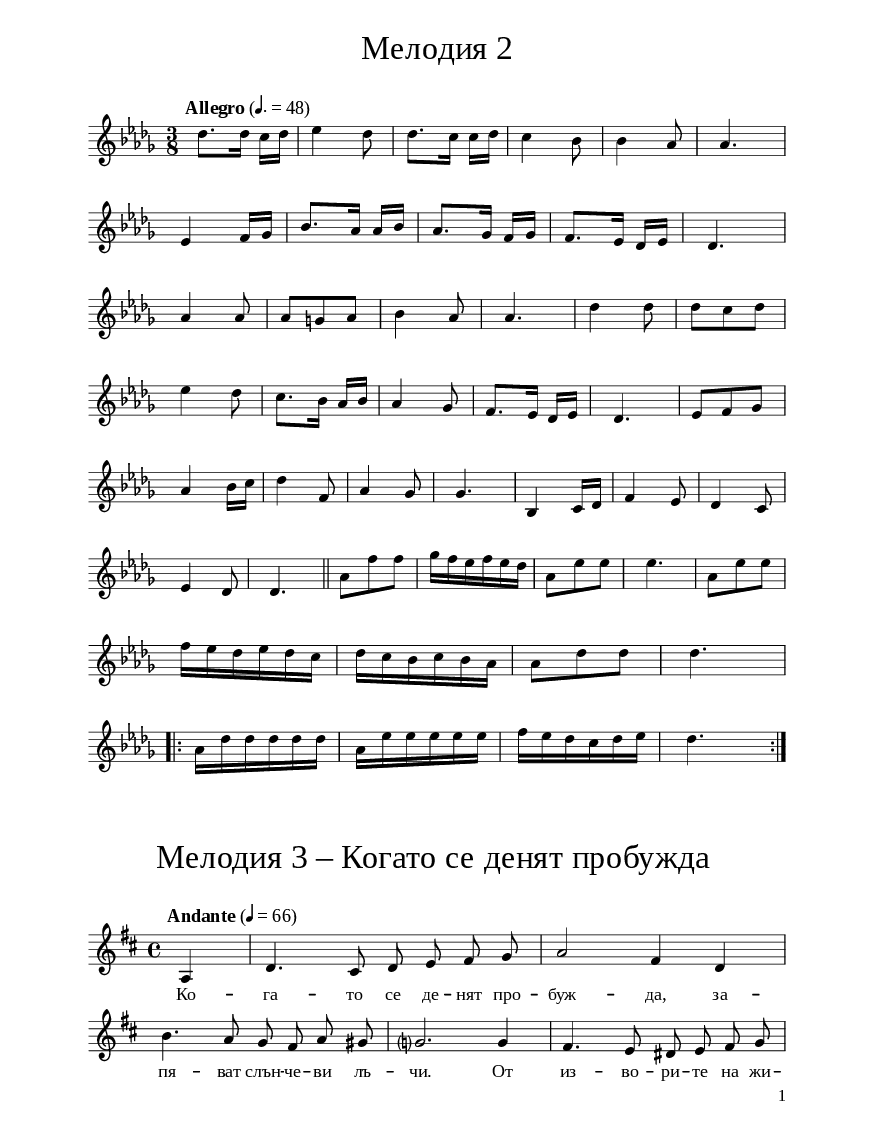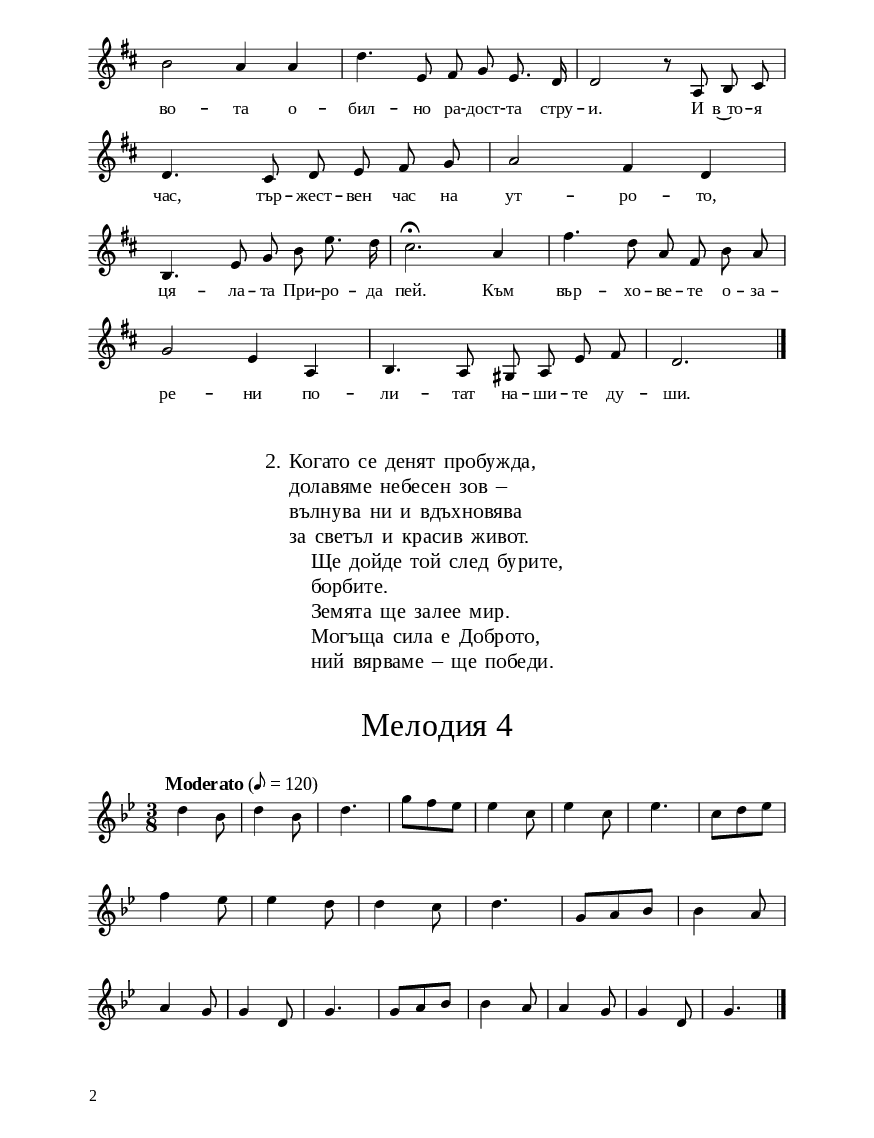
\version "2.24.2"

% include paper part and global functions
\include "include/globals.ily"

\bookpart {
  \label #'ref186
  \tocItem \markup "Мелодия 2"
  \paper {
    print-all-headers = ##t
    print-page-number = ##t
    print-first-page-number = ##t

    % put page numbers on the bottom
    oddHeaderMarkup = \markup ""
    evenHeaderMarkup = \markup ""
    oddFooterMarkup = \markup
    \fill-line {
      ""
      \if \should-print-page-number \fromproperty #'page:page-number-string
    }
    evenFooterMarkup = \markup
    \fill-line {
      \if \should-print-page-number \fromproperty #'page:page-number-string
      ""
    }

    left-margin = 1.5\cm
    right-margin = 1.5\cm
    top-margin = 1.6\cm
    bottom-margin = 1.2\cm
    ragged-bottom = ##t % do not spread the staves to fill the whole vertical space

    % change distance between staves
    system-system-spacing =
    #'((basic-distance . 9)
       (minimum-distance . 6)
       (padding . 1)
       (stretchability . 12))
  }

  \score {
    \include "include/score-layout.ily"

    \new Voice \absolute {
      \clef treble
      \key des \major
      \time 3/8
      \tempoFunc "Allegro" 4. "48"
      des''8. [des''16] c''16 [des''16]
      | % 2
      es''4 des''8 | % 3
      des''8. c''16 c''16 [des''16]
      | % 4
      c''4 bes'8  | % 5
      bes'4  as'8 | % 6
      as'4. \break| % 7
      es'4  f'16  ges'16  | % 8
      bes'8.  [as'16 ] as'16 bes'16  | % 9
      as'8.  [ges'16]  f'16  ges'16 |
      f'8.  [es'16]  des'16  es'16 | % 11
      des'4. \break | % 12
      as'4  as'8  | % 13
      as'8  g'8  as'8 | % 14
      bes'4  as'8  | % 15
      as'4.| % 16
      des''4 des ''8 | % 17
      des''8 c''8 des''8 \break | % 18
      es''4 des''8  | % 19
      c''8. [bes'16]  as'16 bes'16 |
      as'4  ges'8   | % 21
      f'8.  [es'16]  des'16  es'16 | % 22
      des'4. |
      es'8  f'8  ges'8 \break| % 24
      as'4 bes'16 c''16  | % 25
      des''4  f'8 | % 26
      as'4  ges'8 |  % 27
      ges'4. | % 28
      bes4  c'16  des'16   | % 29
      f'4  es'8  |
      des'4  c'8  \break | % 31
      es'4  des'8 | % 32
      des'4. |  \bar "||" % 33
      as'8 f''8 f''8 | % 34
      ges''16 f''16 es''16 f''16
      es''16 des''16  | % 35
      as'8 es''8 es''8 | % 36
      es''4.  | % 37
      as'8 es''8 es''8   | \break  % 38
      f''16 es''16 des''16 es''16
      des''16 c''16 | % 39
      des''16 c''16 bes'16 c''16
      bes'16  as'16 |
      as'8 des''8 des''8 | % 41
      des''4.  | \break  % 42
      \bar ".|:-|" as'16 des''16 des''16 des''16
      des''16 des''16  | % 43
      as'16 es''16 es''16 es''16
      es''16 es''16  | % 44
      f''16 es''16 des''16 c''16
      des''16 es''16 | % 45
      des''4. \bar ":|."
    }

    \addlyrics {}

    \header {
      title = \titleFunc "Мелодия 2" " Melodija 2 – V radostta na denja"
    }

    \midi{}

  } % score


  \label #'ref188
  \tocItem \markup "Мелодия 3 – Когато се денят пробужда"
  \score {
    \include "include/score-layout.ily"

    \new Voice \relative c' {
      \clef treble
      \key d \major
      \time 4/4
      \tempoFunc "Andante" 4 "66"
      \autoBeamOff
      \partial 4
      a4 | d4. cis8 d8 e8 fis8 g8 | a2 fis4 d4 | \break

      b'4. a8 g fis a gis |g?2. g4 | fis4. e8 dis e fis g | \break

      b2 a4 a |d4. e,8 fis8 g8 e8. d16 | d2 r8 a8 b8 cis8 | \break

      d4. cis8 d e fis g | a2 fis4 d4 | \break

      b4. e8 g b e8. d16 | cis2.\fermata a4 | fis'4. d8 a fis b a \break |

      g2 e4 a,4 | b4. a8 gis a e'8 fis | d2 . \bar "|." \break
    }


    \addlyrics {
      Ко -- га -- то се де -- нят про -- буж -- да,
      за -- пя -- ват слън -- че -- ви лъ -- чи.
      От из -- во -- ри -- те на жи -- во -- та
      о -- бил -- но ра -- дост -- та стру -- и.
      И в~то -- я час, тър -- жест -- вен час на ут -- ро -- то,
      ця -- ла -- та При -- ро -- да пей.
      Към вър -- хо -- ве -- те о -- за -- ре -- ни
      по -- ли -- тат на -- ши -- те ду -- ши.}

      \header {
        title = \titleFunc "Мелодия 3 – Когато се денят пробужда " "Melodija – Kogato se denjat probužda"
      }

      \midi{}

    } % score

    \markup \fontsize #bgCoupletFontSize {
      \hspace #17
      \override #`(baseline-skip . ,bgCoupletBaselineSkip)
      \column {
        \line {   2. Когато се денят пробужда,}
        \line {   "   " долавяме небесен зов – }
        \line {   "   " вълнува ни и вдъхновява}
        \line {   "   " за светъл и красив живот.}
        \line {   "       " Ще дойде той след бурите, }
        \line {   "       " борбите. }
        \line {   "       " Земята ще залее мир.}
        \line {   "       " Могъща сила е Доброто,}
        \line {   "       " ний вярваме – ще победи.}
      }

    } % markup

    \markup \empty-two

    \label #'ref189
    \tocItem \markup "Мелодия 4"
    \score {
      \include "include/score-layout.ily"

      \new Voice \absolute {
        \clef treble
        \key g \minor
        \time 3/8
        \tempoFunc "Moderato" 8 "120"
        d''4 bes'8 | % 2
        d''4 bes'8 | % 3
        d''4. | % 4
        g''8  f''8 es''8 | % 5
        es''4 c''8 | % 6
        es''4 c''8 | % 7
        es''4. | % 8
        c''8  d''8  es''8 \break | % 9
        f''4 es''8 |
        es''4 d''8 | % 11
        d''4 c''8 | % 12
        d''4. | % 13
        g'8  a'8 bes'8 | % 14
        bes'4  a'8 \break | % 15
        a'4  g'8 | % 16
        g'4  d'8 | % 17
        g'4. | % 18
        g'8 a'8 bes'8 | % 19
        bes'4  a'8 |
        a'4  g'8 | % 21
        g'4  d'8 | % 22
        g'4. \bar "|."
      }

      \addlyrics {
      }

      \header {
        title = \titleFunc "Мелодия 4" "Melodija – Ozarenie"
      }

      \midi{}

    } % score

  } % bookpart

  % Più mosso
  %
